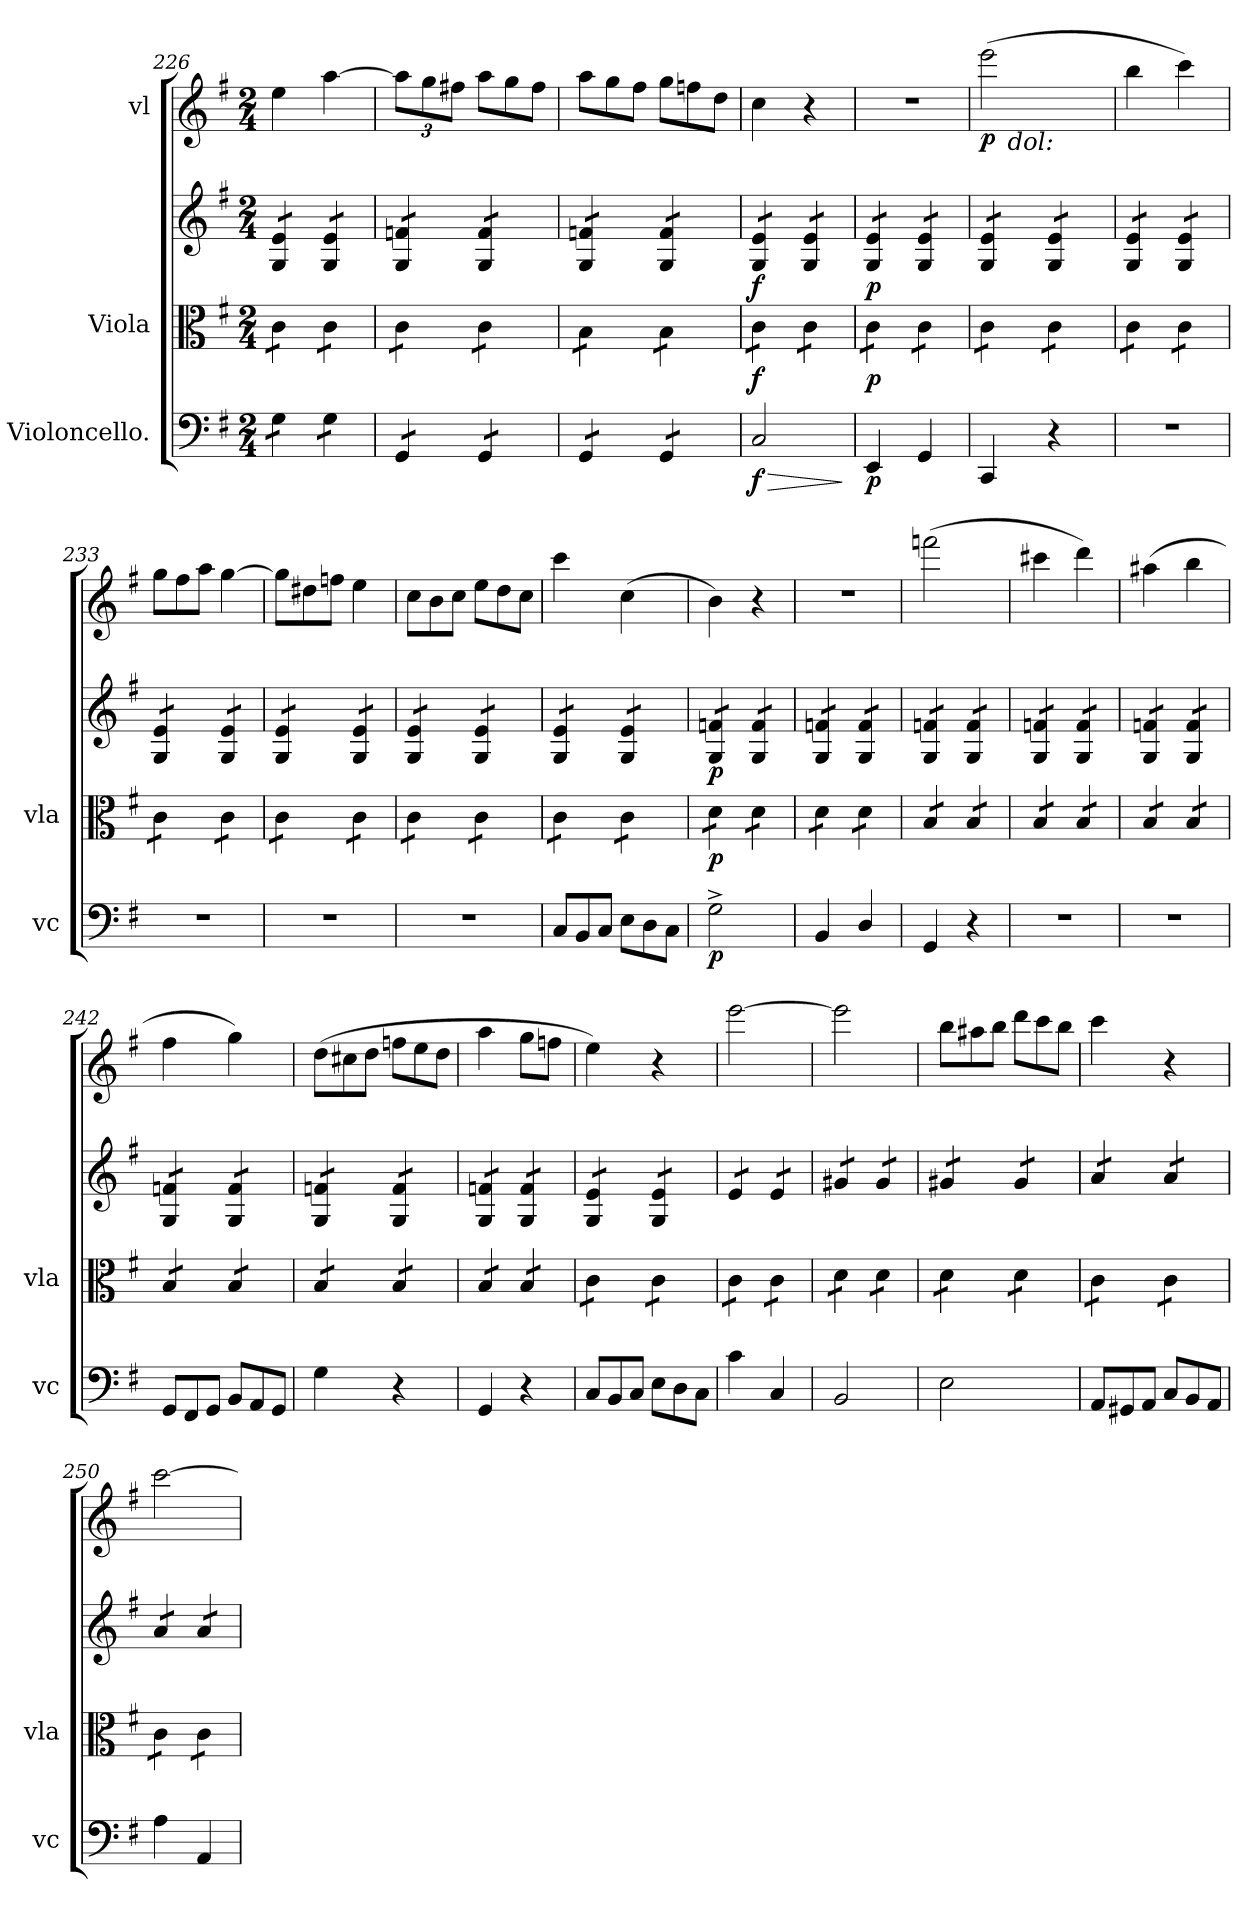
**kern	**dynam	**kern	**dynam	**kern	**dynam	**kern	**dynam
*part4	*part4	*part3	*part3	*part2	*part2	*part1	*part1
*staff4	*staff4	*staff3	*staff3	*staff2	*staff2	*staff1	*staff1
*I"Violoncello.	*	*I"Viola	*	*	*	*I"vl	*
*I'vc	*	*I'vla	*	*	*	*	*
*clefF4	*	*clefC3	*	*clefG2	*	*clefG2	*
*k[f#]	*	*k[f#]	*	*k[f#]	*	*k[f#]	*
*M2/4	*	*M2/4	*	*M2/4	*	*M2/4	*
=226	=226	=226	=226	=226	=226	=226	=226
*tremolo	*	*	*	*	*	*	*
*	*	*tremolo	*	*	*	*	*
*	*	*	*	*tremolo	*	*	*
8G\L	.	8c\L	.	8G/ 8e/L	.	4ee\	.
8G\J	.	8c\J	.	8G/ 8e/J	.	.	.
8G\L	.	8c\L	.	8G/ 8e/L	.	[4aa\	.
8G\J	.	8c\J	.	8G/ 8e/J	.	.	.
=227	=227	=227	=227	=227	=227	=227	=227
8GG/L	.	8c\L	.	8G/ 8fn/L	.	12aa\L]	.
.	.	.	.	.	.	12gg\	.
8GG/J	.	8c\J	.	8G/ 8fn/J	.	.	.
.	.	.	.	.	.	12ff#X\J	.
*	*	*	*	*	*	*Xtuplet	*
8GG/L	.	8c\L	.	8G/ 8f/L	.	12aa\L	.
.	.	.	.	.	.	12gg\	.
8GG/J	.	8c\J	.	8G/ 8f/J	.	.	.
.	.	.	.	.	.	12ff#\J	.
=228	=228	=228	=228	=228	=228	=228	=228
8GG/L	.	8B\L	.	8G/ 8fn/L	.	12aa\L	.
.	.	.	.	.	.	12gg\	.
8GG/J	.	8B\J	.	8G/ 8fn/J	.	.	.
.	.	.	.	.	.	12ff#\J	.
8GG/L	.	8B\L	.	8G/ 8f/L	.	12gg\L	.
.	.	.	.	.	.	12ffn\	.
8GG/J	.	8B\J	.	8G/ 8f/J	.	.	.
*Xtremolo	*	*	*	*	*	*	*
.	.	.	.	.	.	12dd\J	.
=229	=229	=229	=229	=229	=229	=229	=229
!	!LO:HP:b	!	!	!	!	!	!
2C/	> f	8c\L	f	8G/ 8e/L	f	4cc\	.
.	.	8c\J	.	8G/ 8e/J	.	.	.
.	.	8c\L	.	8G/ 8e/L	.	4r	.
.	.	8c\J	.	8G/ 8e/J	.	.	.
.	]	.	.	.	.	.	.
=230	=230	=230	=230	=230	=230	=230	=230
4EE/	p	8c\L	p	8G/ 8e/L	p	2r	.
.	.	8c\J	.	8G/ 8e/J	.	.	.
4GG/	.	8c\L	.	8G/ 8e/L	.	.	.
.	.	8c\J	.	8G/ 8e/J	.	.	.
=231	=231	=231	=231	=231	=231	=231	=231
*	*	*	*	*	*	*^	*
4CC/	.	8c\L	.	8G/ 8e/L	.	(2eee\	12ryy	p
!	!	!	!	!	!	!	!LO:TX:b:i:t=dol&colon;	!
.	.	.	.	.	.	.	3ryy	.
.	.	8c\J	.	8G/ 8e/J	.	.	.	.
4r	.	8c\L	.	8G/ 8e/L	.	.	.	.
.	.	8c\J	.	8G/ 8e/J	.	.	.	.
.	.	.	.	.	.	.	12ryy	.
*	*	*	*	*	*	*v	*v	*
=232	=232	=232	=232	=232	=232	=232	=232
2r	.	8c\L	.	8G/ 8e/L	.	4bb\	.
.	.	8c\J	.	8G/ 8e/J	.	.	.
.	.	8c\L	.	8G/ 8e/L	.	4ccc\)	.
.	.	8c\J	.	8G/ 8e/J	.	.	.
=233	=233	=233	=233	=233	=233	=233	=233
2r	.	8c\L	.	8G/ 8e/L	.	12gg\L	.
.	.	.	.	.	.	12ff#\	.
.	.	8c\J	.	8G/ 8e/J	.	.	.
.	.	.	.	.	.	12aa\J	.
.	.	8c\L	.	8G/ 8e/L	.	[4gg\	.
.	.	8c\J	.	8G/ 8e/J	.	.	.
=234	=234	=234	=234	=234	=234	=234	=234
2r	.	8c\L	.	8G/ 8e/L	.	12gg\L]	.
.	.	.	.	.	.	12dd#X\	.
.	.	8c\J	.	8G/ 8e/J	.	.	.
.	.	.	.	.	.	12ffn\J	.
.	.	8c\L	.	8G/ 8e/L	.	4ee\	.
.	.	8c\J	.	8G/ 8e/J	.	.	.
=235	=235	=235	=235	=235	=235	=235	=235
2r	.	8c\L	.	8G/ 8e/L	.	12cc\L	.
.	.	.	.	.	.	12b\	.
.	.	8c\J	.	8G/ 8e/J	.	.	.
.	.	.	.	.	.	12cc\J	.
.	.	8c\L	.	8G/ 8e/L	.	12ee\L	.
.	.	.	.	.	.	12dd\	.
.	.	8c\J	.	8G/ 8e/J	.	.	.
.	.	.	.	.	.	12cc\J	.
=236	=236	=236	=236	=236	=236	=236	=236
*Xtuplet	*	*	*	*	*	*	*
12C/L	.	8c\L	.	8G/ 8e/L	.	4ccc\	.
12BB/	.	.	.	.	.	.	.
.	.	8c\J	.	8G/ 8e/J	.	.	.
12C/J	.	.	.	.	.	.	.
12E\L	.	8c\L	.	8G/ 8e/L	.	(4cc\	.
12D\	.	.	.	.	.	.	.
.	.	8c\J	.	8G/ 8e/J	.	.	.
12C\J	.	.	.	.	.	.	.
=237	=237	=237	=237	=237	=237	=237	=237
2G^<\	p	8d\L	p	8G/ 8fn/L	p	4b\)	.
.	.	8d\J	.	8G/ 8fn/J	.	.	.
.	.	8d\L	.	8G/ 8f/L	.	4r	.
.	.	8d\J	.	8G/ 8f/J	.	.	.
=238	=238	=238	=238	=238	=238	=238	=238
4BB/	.	8d\L	.	8G/ 8fn/L	.	2r	.
.	.	8d\J	.	8G/ 8fn/J	.	.	.
4D/	.	8d\L	.	8G/ 8f/L	.	.	.
.	.	8d\J	.	8G/ 8f/J	.	.	.
=239	=239	=239	=239	=239	=239	=239	=239
4GG/	.	8B/L	.	8G/ 8fn/L	.	(2fffn\	.
.	.	8B/J	.	8G/ 8fn/J	.	.	.
4r	.	8B/L	.	8G/ 8f/L	.	.	.
.	.	8B/J	.	8G/ 8f/J	.	.	.
=240	=240	=240	=240	=240	=240	=240	=240
2r	.	8B/L	.	8G/ 8fn/L	.	4ccc#X\	.
.	.	8B/J	.	8G/ 8fn/J	.	.	.
.	.	8B/L	.	8G/ 8f/L	.	4ddd\)	.
.	.	8B/J	.	8G/ 8f/J	.	.	.
=241	=241	=241	=241	=241	=241	=241	=241
2r	.	8B/L	.	8G/ 8fn/L	.	(4aa#X\	.
.	.	8B/J	.	8G/ 8fn/J	.	.	.
.	.	8B/L	.	8G/ 8f/L	.	4bb\	.
.	.	8B/J	.	8G/ 8f/J	.	.	.
=242	=242	=242	=242	=242	=242	=242	=242
12GG/L	.	8B/L	.	8G/ 8fn/L	.	4ff#\	.
12FF#/	.	.	.	.	.	.	.
.	.	8B/J	.	8G/ 8fn/J	.	.	.
12GG/J	.	.	.	.	.	.	.
12BB/L	.	8B/L	.	8G/ 8f/L	.	4gg\)	.
12AA/	.	.	.	.	.	.	.
.	.	8B/J	.	8G/ 8f/J	.	.	.
12GG/J	.	.	.	.	.	.	.
=243	=243	=243	=243	=243	=243	=243	=243
4G\	.	8B/L	.	8G/ 8fn/L	.	(12dd\L	.
.	.	.	.	.	.	12cc#X\	.
.	.	8B/J	.	8G/ 8fn/J	.	.	.
.	.	.	.	.	.	12dd\J	.
4r	.	8B/L	.	8G/ 8f/L	.	12ffn\L	.
.	.	.	.	.	.	12ee\	.
.	.	8B/J	.	8G/ 8f/J	.	.	.
.	.	.	.	.	.	12dd\J	.
=244	=244	=244	=244	=244	=244	=244	=244
4GG/	.	8B/L	.	8G/ 8fn/L	.	4aa\	.
.	.	8B/J	.	8G/ 8fn/J	.	.	.
4r	.	8B/L	.	8G/ 8f/L	.	8gg\L	.
.	.	8B/J	.	8G/ 8f/J	.	8ffn\J	.
=245	=245	=245	=245	=245	=245	=245	=245
12C/L	.	8c\L	.	8G/ 8e/L	.	4ee\)	.
12BB/	.	.	.	.	.	.	.
.	.	8c\J	.	8G/ 8e/J	.	.	.
12C/J	.	.	.	.	.	.	.
12E\L	.	8c\L	.	8G/ 8e/L	.	4r	.
12D\	.	.	.	.	.	.	.
.	.	8c\J	.	8G/ 8e/J	.	.	.
12C\J	.	.	.	.	.	.	.
=246	=246	=246	=246	=246	=246	=246	=246
4c\	.	8c\L	.	8e/L	.	[2eee\	.
.	.	8c\J	.	8e/J	.	.	.
4C/	.	8c\L	.	8e/L	.	.	.
.	.	8c\J	.	8e/J	.	.	.
=247	=247	=247	=247	=247	=247	=247	=247
2BB/	.	8d\L	.	8g#X/L	.	2eee\]	.
.	.	8d\J	.	8g#X/J	.	.	.
.	.	8d\L	.	8g#/L	.	.	.
.	.	8d\J	.	8g#/J	.	.	.
=248	=248	=248	=248	=248	=248	=248	=248
2E\	.	8d\L	.	8g#X/L	.	12bb\L	.
.	.	.	.	.	.	12aa#X\	.
.	.	8d\J	.	8g#X/J	.	.	.
.	.	.	.	.	.	12bb\J	.
.	.	8d\L	.	8g#/L	.	12ddd\L	.
.	.	.	.	.	.	12ccc\	.
.	.	8d\J	.	8g#/J	.	.	.
.	.	.	.	.	.	12bb\J	.
=249	=249	=249	=249	=249	=249	=249	=249
12AA/L	.	8c\L	.	8a/L	.	4ccc\	.
12GG#X/	.	.	.	.	.	.	.
.	.	8c\J	.	8a/J	.	.	.
12AA/J	.	.	.	.	.	.	.
12C/L	.	8c\L	.	8a/L	.	4r	.
12BB/	.	.	.	.	.	.	.
.	.	8c\J	.	8a/J	.	.	.
12AA/J	.	.	.	.	.	.	.
=250	=250	=250	=250	=250	=250	=250	=250
4A\	.	8c\L	.	8a/L	.	[2ccc\	.
.	.	8c\J	.	8a/J	.	.	.
4AA/	.	8c\L	.	8a/L	.	.	.
.	.	8c\J	.	8a/J	.	.	.
*	*	*	*	*Xtremolo	*	*	*
*	*	*Xtremolo	*	*	*	*	*
=	=	=	=	=	=	=	=
*-	*-	*-	*-	*-	*-	*-	*-
